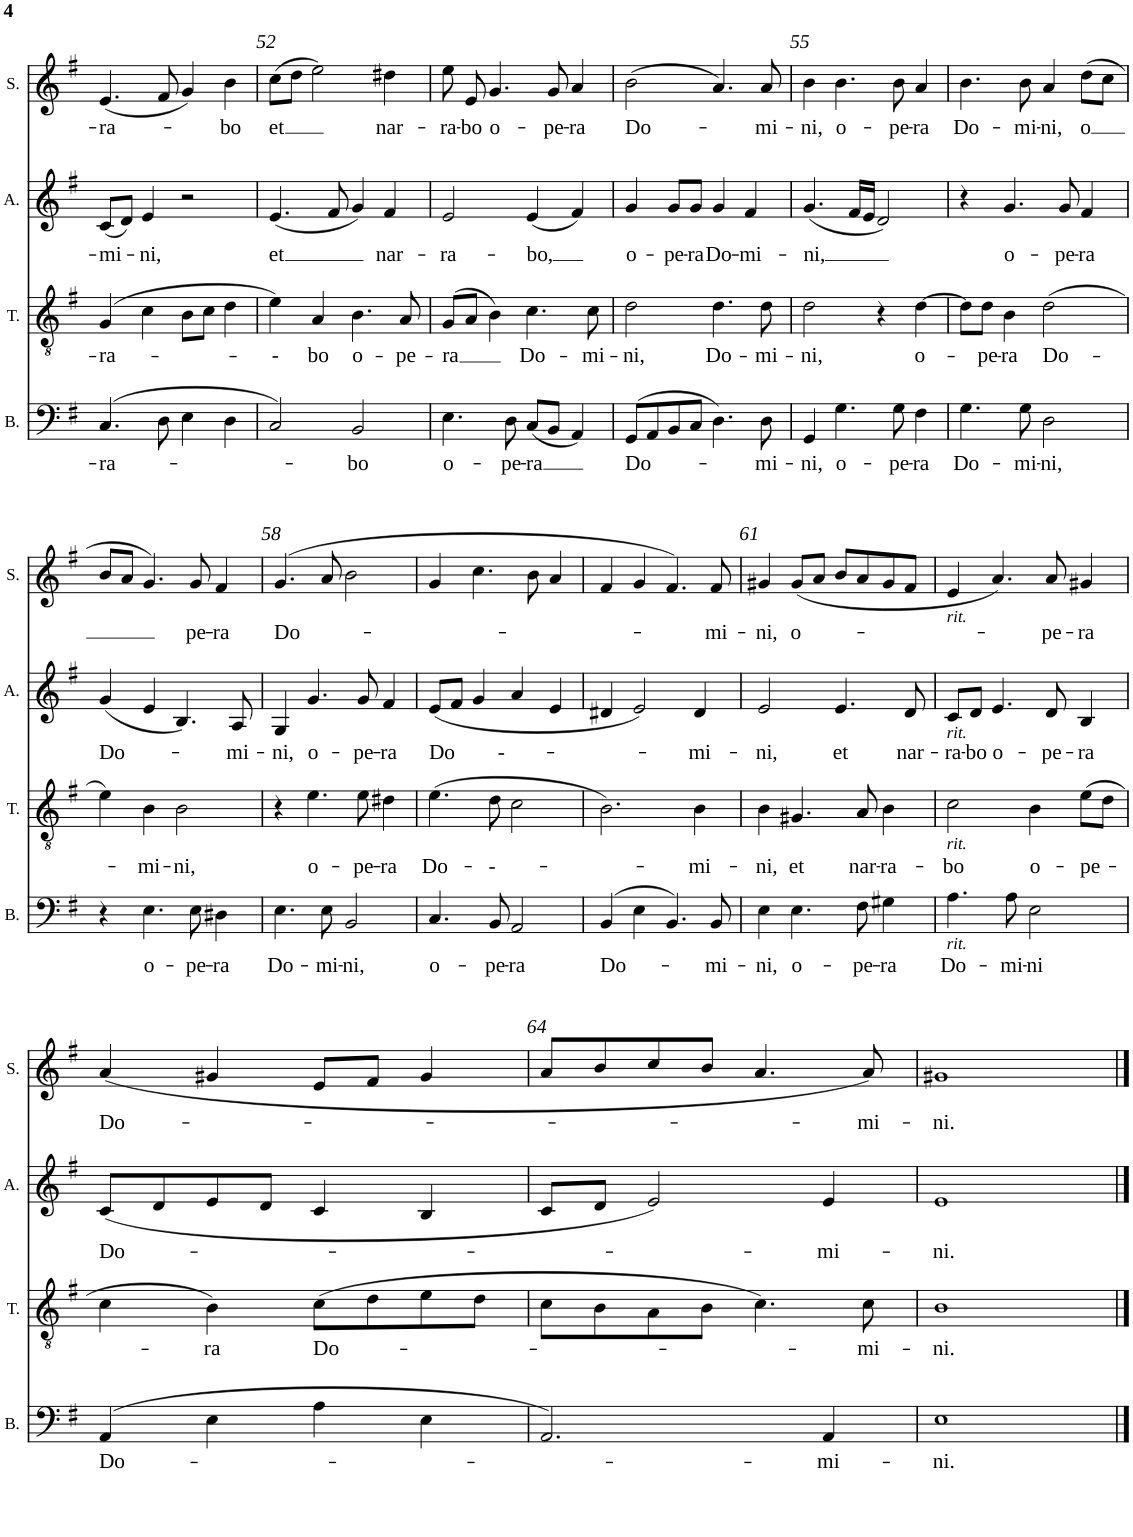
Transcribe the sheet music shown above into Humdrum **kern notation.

**kern	**text	**kern	**text	**kern	**text	**kern	**text
*part4	*part4	*part3	*part3	*part2	*part2	*part1	*part1
*staff4	*staff4	*staff3	*staff3	*staff2	*staff2	*staff1	*staff1
*I"Bass	*	*I"Tenor	*	*I"Alto	*	*I"Soprano	*
*I'B.	*	*I'T.	*	*I'A.	*	*I'S.	*
!!LO:PB:g=z
*clefF4	*	*clefGv2	*	*clefG2	*	*clefG2	*
*k[f#]	*	*k[f#]	*	*k[f#]	*	*k[f#]	*
*G:	*	*G:	*	*G:	*	*G:	*
*M4/4	*	*M4/4	*	*M4/4	*	*M4/4	*
*met(c)	*	*met(c)	*	*met(c)	*	*met(c)	*
=51	=51	=51	=51	=51	=51	=51	=51
!	!LO:LY:b	!	!LO:LY:b	!	!LO:LY:b	!	!LO:LY:b
(4.C/	-ra-	(4G/	-ra-	(8c/L	-mi-	(4.e/	-ra-
.	.	.	.	8d/J)	.	.	.
!	!	!	!	!	!LO:LY:b	!	!
.	.	4c\	.	4e/	-ni,	.	.
8D\	.	.	.	.	.	8f#/	.
4E\	.	8B\L	.	2r	.	4g/)	.
.	.	8c\J	.	.	.	.	.
!	!	!	!	!	!	!	!LO:LY:b
4D\	.	4d\	.	.	.	4b\	-bo
=52	=52	=52	=52	=52	=52	=52	=52
!	!	!	!LO:LY:b	!	!LO:LY:b	!	!LO:LY:b
2C/)	.	4e\)	-	(4.e/	et	(8cc\L	et
.	.	.	.	.	.	8dd\J	.
!	!	!	!LO:LY:b	!	!	!	!
.	.	4A/	-bo	.	.	2ee\)	.
.	.	.	.	8f#/	.	.	.
!	!LO:LY:b	!	!LO:LY:b	!	!	!	!
2BB/	-bo	4.B\	o-	4g/)	.	.	.
!	!	!	!	!	!LO:LY:b	!	!LO:LY:b
.	.	.	.	4f#/	nar-	4dd#X\	nar-
!	!	!	!LO:LY:b	!	!	!	!
.	.	8A/	-pe-	.	.	.	.
=53	=53	=53	=53	=53	=53	=53	=53
!	!LO:LY:b	!	!LO:LY:b	!	!LO:LY:b	!	!LO:LY:b
4.E\	o-	(8G/L	-ra	2e/	-ra-	8ee\	-ra-
!	!	!	!	!	!	!	!LO:LY:b
.	.	8A/J	.	.	.	8e/	-bo
!	!	!	!	!	!	!	!LO:LY:b
.	.	4B\)	.	.	.	4.g/	o-
!	!LO:LY:b	!	!	!	!	!	!
8D\	-pe-	.	.	.	.	.	.
!	!LO:LY:b	!	!LO:LY:b	!	!LO:LY:b	!	!
(8C/L	-ra	4.c\	Do-	(4e/	-bo,	.	.
!	!	!	!	!	!	!	!LO:LY:b
8BB/J	.	.	.	.	.	8g/	-pe-
!	!	!	!	!	!	!	!LO:LY:b
4AA/)	.	.	.	4f#/)	.	4a/	-ra
!	!	!	!LO:LY:b	!	!	!	!
.	.	8c\	-mi-	.	.	.	.
=54	=54	=54	=54	=54	=54	=54	=54
!	!LO:LY:b	!	!LO:LY:b	!	!LO:LY:b	!	!LO:LY:b
(8GG/L	Do-	2d\	-ni,	4g/	o-	(2b\	Do-
8AA/	.	.	.	.	.	.	.
!	!	!	!	!	!LO:LY:b	!	!
8BB/	.	.	.	8g/L	-pe-	.	.
!	!	!	!	!	!LO:LY:b	!	!
8C/J	.	.	.	8g/J	-ra	.	.
!	!	!	!LO:LY:b	!	!LO:LY:b	!	!
4.D\)	.	4.d\	Do-	4g/	Do-	4.a/)	.
!	!	!	!	!	!LO:LY:b	!	!
.	.	.	.	4f#/	-mi-	.	.
!	!LO:LY:b	!	!LO:LY:b	!	!	!	!LO:LY:b
8D\	-mi-	8d\	-mi-	.	.	8a/	-mi-
=55	=55	=55	=55	=55	=55	=55	=55
!	!LO:LY:b	!	!LO:LY:b	!	!LO:LY:b	!	!LO:LY:b
4GG/	-ni,	2d\	-ni,	(4.g/	-ni,	4b\	-ni,
!	!LO:LY:b	!	!	!	!	!	!LO:LY:b
4.G\	o-	.	.	.	.	4.b\	o-
.	.	.	.	16f#/LL	.	.	.
.	.	.	.	16e/JJ	.	.	.
.	.	4r	.	2d/)	.	.	.
!	!LO:LY:b	!	!	!	!	!	!LO:LY:b
8G\	-pe-	.	.	.	.	8b\	-pe-
!	!LO:LY:b	!	!LO:LY:b	!	!	!	!LO:LY:b
4F#\	-ra	[>4d\	o-	.	.	4a/	-ra
=56	=56	=56	=56	=56	=56	=56	=56
!	!LO:LY:b	!	!	!	!	!	!LO:LY:b
4.G\	Do-	8d\L]	.	4r	.	4.b\	Do-
!	!	!	!LO:LY:b	!	!	!	!
.	.	8d\J	-pe-	.	.	.	.
!	!	!	!LO:LY:b	!	!LO:LY:b	!	!
.	.	4B\	-ra	4.g/	o-	.	.
!	!LO:LY:b	!	!	!	!	!	!LO:LY:b
8G\	-mi-	.	.	.	.	8b\	-mi-
!	!LO:LY:b	!	!LO:LY:b	!	!	!	!LO:LY:b
2D\	-ni,	(2d\	Do-	.	.	4a/	-ni,
!	!	!	!	!	!LO:LY:b	!	!
.	.	.	.	8g/	-pe-	.	.
!	!	!	!	!	!LO:LY:b	!	!LO:LY:b
.	.	.	.	4f#/	-ra	(8dd\L	o
.	.	.	.	.	.	8cc\J	.
!!LO:LB:g=z
=57	=57	=57	=57	=57	=57	=57	=57
!	!	!	!	!	!LO:LY:b	!	!
4r	.	4e\)	.	(4g/	Do-	8b/L	.
.	.	.	.	.	.	8a/J	.
!	!LO:LY:b	!	!LO:LY:b	!	!	!	!
4.E\	o-	4B\	-mi-	4e/	.	4.g/)	.
!	!	!	!LO:LY:b	!	!	!	!
.	.	2B\	-ni,	4.B/)	.	.	.
!	!LO:LY:b	!	!	!	!	!	!LO:LY:b
8E\	-pe-	.	.	.	.	8g/	pe-
!	!LO:LY:b	!	!	!	!	!	!LO:LY:b
4D#X\	-ra	.	.	.	.	4f#/	-ra
!	!	!	!	!	!LO:LY:b	!	!
.	.	.	.	8A/	-mi-	.	.
=58	=58	=58	=58	=58	=58	=58	=58
!	!LO:LY:b	!	!	!	!LO:LY:b	!	!LO:LY:b
4.E\	Do-	4r	.	4G/	-ni,	(4.g/	Do-
!	!	!	!LO:LY:b	!	!LO:LY:b	!	!
.	.	4.e\	o-	4.g/	o-	.	.
!	!LO:LY:b	!	!	!	!	!	!
8E\	-mi-	.	.	.	.	8a/	.
!	!LO:LY:b	!	!	!	!	!	!
2BB/	-ni,	.	.	.	.	2b\	.
!	!	!	!LO:LY:b	!	!LO:LY:b	!	!
.	.	8e\	-pe-	8g/	-pe-	.	.
!	!	!	!LO:LY:b	!	!LO:LY:b	!	!
.	.	4d#X\	-ra	4f#/	-ra	.	.
=59	=59	=59	=59	=59	=59	=59	=59
!	!LO:LY:b	!	!LO:LY:b	!	!LO:LY:b	!	!
4.C/	o-	(4.e\	Do-	(8e/L	Do --	4g/	.
.	.	.	.	8f#/J	.	.	.
.	.	.	.	4g/	.	4.cc\	.
!	!LO:LY:b	!	!LO:LY:b	!	!	!	!
8BB/	-pe-	8d\	---	.	.	.	.
!	!LO:LY:b	!	!	!	!	!	!
2AA/	-ra	2c\	.	4a/	.	.	.
.	.	.	.	.	.	8b\	.
.	.	.	.	4e/	.	4a/	.
=60	=60	=60	=60	=60	=60	=60	=60
!	!LO:LY:b	!	!	!	!	!	!
(4BB/	Do-	2.B\)	.	4d#X/	.	4f#/	.
4E\	.	.	.	2e/)	.	4g/	.
4.BB/)	.	.	.	.	.	4.f#/)	.
!	!	!	!LO:LY:b	!	!LO:LY:b	!	!
.	.	4B\	-mi-	4d#/	-mi-	.	.
!	!LO:LY:b	!	!	!	!	!	!LO:LY:b
8BB/	-mi-	.	.	.	.	8f#/	-mi-
=61	=61	=61	=61	=61	=61	=61	=61
!	!LO:LY:b	!	!LO:LY:b	!	!LO:LY:b	!	!LO:LY:b
4E\	-ni,	4B\	-ni,	2e/	-ni,	4g#X/	-ni,
!	!LO:LY:b	!	!LO:LY:b	!	!	!	!LO:LY:b
4.E\	o-	4.G#X/	et	.	.	(8g#/L	o-
.	.	.	.	.	.	8a/J	.
!	!	!	!	!	!LO:LY:b	!	!
.	.	.	.	4.e/	et	8b/L	.
!	!LO:LY:b	!	!LO:LY:b	!	!	!	!
8F#\	-pe-	8A/	nar-	.	.	8a/	.
!	!LO:LY:b	!	!LO:LY:b	!	!	!	!
4G#X\	-ra	4B\	-ra-	.	.	8g#/	.
!	!	!	!	!	!LO:LY:b	!	!
.	.	.	.	8d/	nar-	8f#/J	.
=62	=62	=62	=62	=62	=62	=62	=62
!	!	!	!	!	!	!LO:TX:b:i:t=rit.	!
!	!	!	!	!LO:TX:b:i:t=rit.	!	!	!
!	!	!LO:TX:b:i:t=rit.	!	!	!	!	!
!LO:TX:b:i:t=rit.	!	!	!	!	!	!	!
!	!LO:LY:b	!	!LO:LY:b	!	!LO:LY:b	!	!
4.A\	Do-	2c\	-bo	8c/L	-ra-	4e/	.
!	!	!	!	!	!LO:LY:b	!	!
.	.	.	.	8d/J	-bo	.	.
!	!	!	!	!	!LO:LY:b	!	!
.	.	.	.	4.e/	o-	4.a/)	.
!	!LO:LY:b	!	!	!	!	!	!
8A\	-mi-	.	.	.	.	.	.
!	!LO:LY:b	!	!LO:LY:b	!	!	!	!
2E\	-ni	4B\	o-	.	.	.	.
!	!	!	!	!	!LO:LY:b	!	!LO:LY:b
.	.	.	.	8d/	-pe-	8a/	-pe-
!	!	!	!LO:LY:b	!	!LO:LY:b	!	!LO:LY:b
.	.	(8e\L	-pe-	4B/	-ra	4g#X/	-ra
.	.	8d\J	.	.	.	.	.
!!LO:LB:g=z
=63	=63	=63	=63	=63	=63	=63	=63
!	!LO:LY:b	!	!	!	!LO:LY:b	!	!LO:LY:b
(4AA/	Do-	4c\	.	(8c/L	Do-	(4a/	Do-
.	.	.	.	8d/	.	.	.
!	!	!	!LO:LY:b	!	!	!	!
4E\	.	4B\)	-ra	8e/	.	4g#X/	.
.	.	.	.	8d/J	.	.	.
!	!	!	!LO:LY:b	!	!	!	!
4A\	.	(8c\L	Do-	4c/	.	8e/L	.
.	.	8d\	.	.	.	8f#/J	.
4E\	.	8e\	.	4B/	.	4g#/	.
.	.	8d\J	.	.	.	.	.
=64	=64	=64	=64	=64	=64	=64	=64
2.AA/)	.	8c\L	.	8c/L	.	8a/L	.
.	.	8B\	.	8d/J	.	8b/	.
.	.	8A\	.	2e/)	.	8cc/	.
.	.	8B\J	.	.	.	8b/J	.
.	.	4.c\)	.	.	.	4.a/	.
!	!LO:LY:b	!	!	!	!LO:LY:b	!	!
4AA/	-mi-	.	.	4e/	-mi-	.	.
!	!	!	!LO:LY:b	!	!	!	!LO:LY:b
.	.	8c\	-mi-	.	.	8a/)	-mi-
=65	=65	=65	=65	=65	=65	=65	=65
!	!LO:LY:b	!	!LO:LY:b	!	!LO:LY:b	!	!LO:LY:b
1E	-ni.	1B	-ni.	1e	-ni.	1g#X	-ni.
==	==	==	==	==	==	==	==
*-	*-	*-	*-	*-	*-	*-	*-
